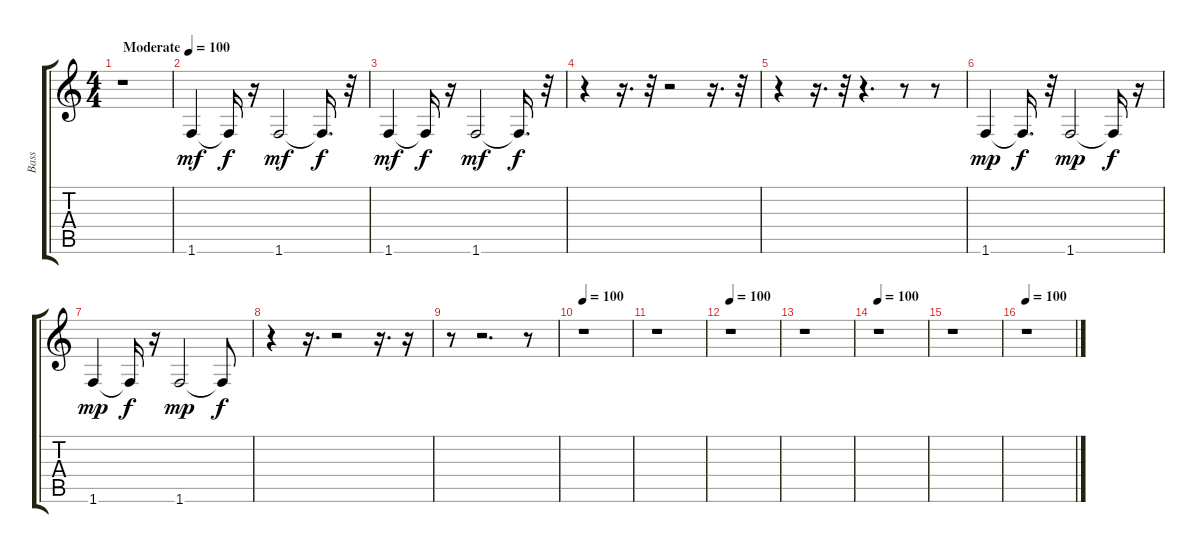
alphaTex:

\track ("Bass" "Bass") {instrument fretlessbass}
\staff {score tabs}
\tuning (E4 B3 G3 D3 A2 E2) {hide}
\ts (4 4)
\tempo (100 "Moderate")
\clef g2
\ks c
r.1{dy mf instrument fretlessbass} |
1.6.4 1.6{t}.16{dy f} r.16 1.6.2{dy mf} 1.6{t}.16{d dy f} r.32 |
1.6.4{dy mf} 1.6{t}.16{dy f} r.16 1.6.2{dy mf} 1.6{t}.16{d dy f} r.32 |
r.4 r.16{d} r.32 r.2 r.16{d} r.32 |
r.4 r.16{d} r.32 r.4{d} r.8 r.8 |
1.6.4{dy mp} 1.6{t}.16{d dy f} r.32 1.6.2{dy mp} 1.6{t}.16{dy f} r.16 |
1.6.4{dy mp} 1.6{t}.16{dy f} r.16 1.6.2{dy mp} 1.6{t}.8{dy f} |
r.4 r.16{d} r.2 r.16{d} r.16 |
r.8 r.2{d} r.8 |
\tempo 100
r.1 |
r.1 |
\tempo 100
r.1 |
r.1 |
\tempo 100
r.1 |
r.1 |
\tempo 100
r.1
